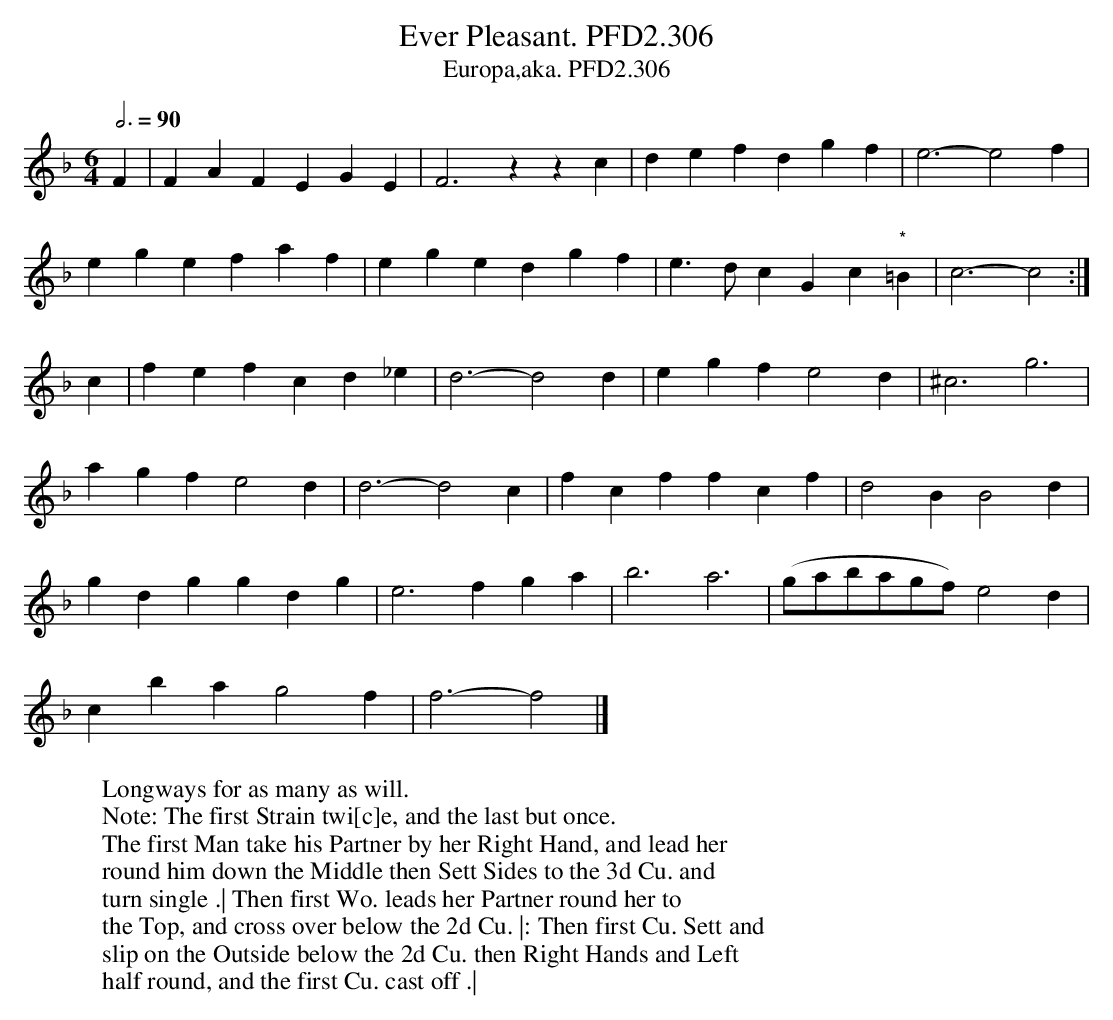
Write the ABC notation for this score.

X:1
T:Ever Pleasant. PFD2.306
T:Europa,aka. PFD2.306
M:6/4
L:1/4
W:Longways for as many as will.
W:Note: The first Strain twi[c]e, and the last but once.
W:The first Man take his Partner by her Right Hand, and lead her
W:round him down the Middle then Sett Sides to the 3d Cu. and
W:turn single .| Then first Wo. leads her Partner round her to
W:the Top, and cross over below the 2d Cu. |: Then first Cu. Sett and
W:slip on the Outside below the 2d Cu. then Right Hands and Left
W:half round, and the first Cu. cast off .|
Q:3/4=90
K:F
F | FAF EGE | F3 zzc | def dgf | e3- e2f |
ege faf | ege dgf | e>dc Gc"*"=B | c3- c2 :|
c | fef cd_e | d3- d2d | egf e2d | ^c3 g3 |
agf e2d | d3- d2c | fcf fcf | d2B B2d |
gdg gdg | e3 fga | b3 a3 | (g/a/b/a/g/f/) e2d |
cba g2f | f3- f2 |]
